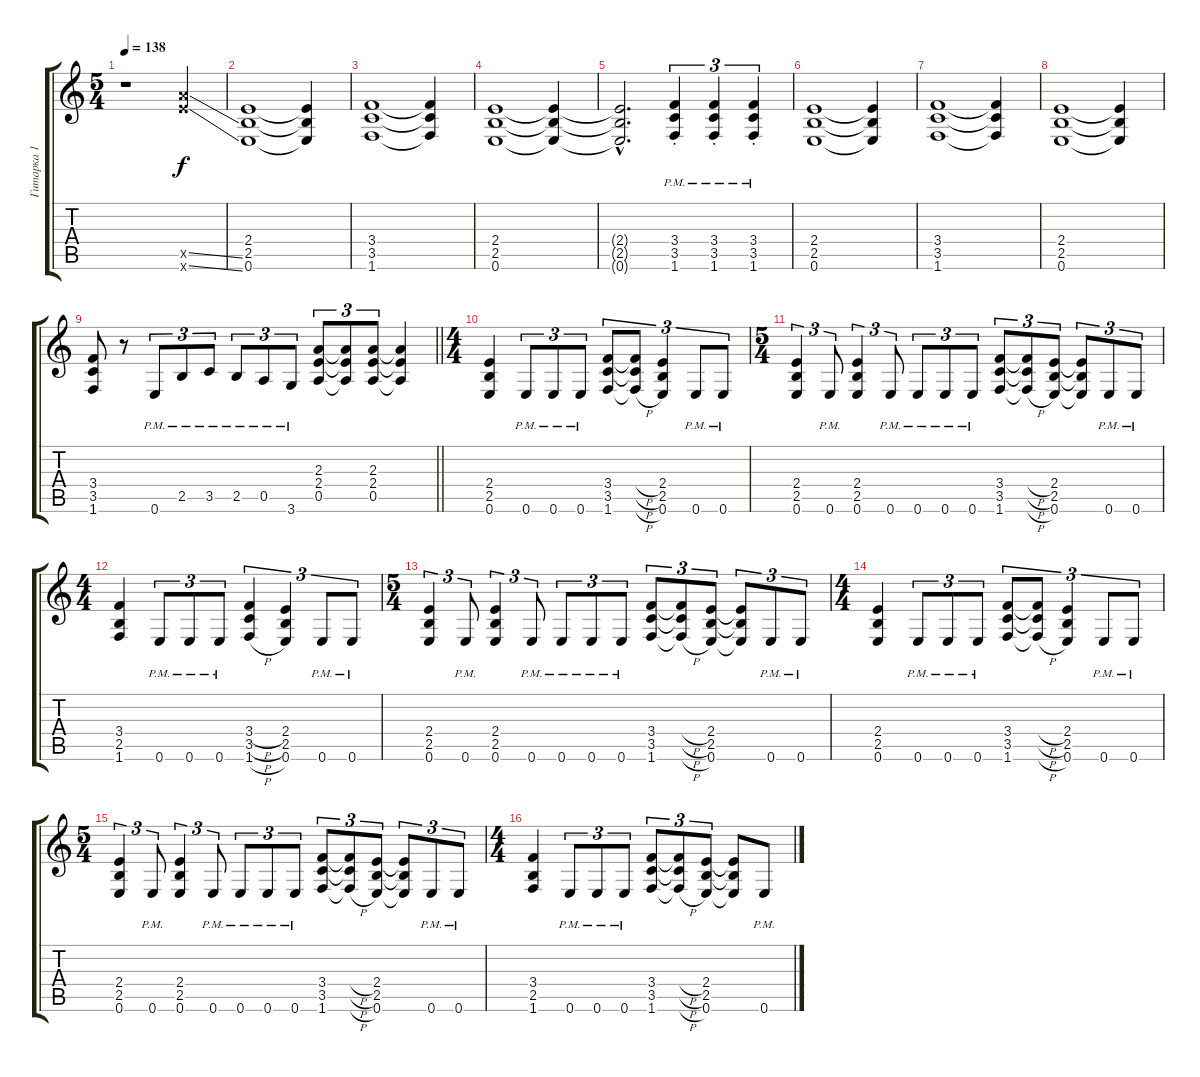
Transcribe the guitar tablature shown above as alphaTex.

\track ("Гитарка 1" "Гитарка 1") {instrument distortionguitar}
\staff {score tabs}
\tuning (E4 B3 G3 D3 A2 E2) {hide}
\ts (5 4)
\tempo 138
\clef g2
\ks c
r.1{dy f instrument distortionguitar} (12.5{ss x} 12.6{ss x}).4 |
(2.4 2.5 0.6).1 (2.4{t} 2.5{t} 0.6{t}).4 |
(3.4 3.5 1.6).1 (3.4{t} 3.5{t} 1.6{t}).4 |
(2.4 2.5 0.6).1 (2.4{t} 2.5{t} 0.6{t}).4 |
(2.4{hac t} 2.5{hac t} 0.6{hac t}).2{d} (3.4{pm st} 3.5{pm st} 1.6{pm st}).4{tu (3 2)} (3.4{pm st} 3.5{pm st} 1.6{pm st}).4{tu (3 2)} (3.4{pm st} 3.5{pm st} 1.6{pm st}).4{tu (3 2)} |
(2.4 2.5 0.6).1 (2.4{t} 2.5{t} 0.6{t}).4 |
(3.4 3.5 1.6).1 (3.4{t} 3.5{t} 1.6{t}).4 |
(2.4 2.5 0.6).1 (2.4{t} 2.5{t} 0.6{t}).4 |
\barLineRight lightlight
(3.4 3.5 1.6).8 r.8 0.6{pm}.8{tu (3 2)} 2.5{pm}.8{tu (3 2)} 3.5{pm}.8{tu (3 2)} 2.5{pm}.8{tu (3 2)} 0.5{pm}.8{tu (3 2)} 3.6{pm}.8{tu (3 2)} (2.3 2.4 0.5).8{tu (3 2)} (2.3{t} 2.4{t} 0.5{t}).8{tu (3 2)} (2.3 2.4 0.5).8{tu (3 2)} (2.3{t} 2.4{t} 0.5{t}).4 |
\ts (4 4)
\section ("" "")
(2.4 2.5 0.6).4 0.6{pm}.8{tu (3 2)} 0.6{pm}.8{tu (3 2)} 0.6{pm}.8{tu (3 2)} (3.4 3.5 1.6).8{tu (3 2)} (3.4{h t} 3.5{h t} 1.6{h t}).8{tu (3 2)} (2.4 2.5 0.6).4{tu (3 2)} 0.6{pm}.8{tu (3 2)} 0.6{pm}.8{tu (3 2)} |
\ts (5 4)
(2.4 2.5 0.6).4{tu (3 2)} 0.6{pm}.8{tu (3 2)} (2.4 2.5 0.6).4{tu (3 2)} 0.6{pm}.8{tu (3 2)} 0.6{pm}.8{tu (3 2)} 0.6{pm}.8{tu (3 2)} 0.6{pm}.8{tu (3 2)} (3.4 3.5 1.6).8{tu (3 2)} (3.4{h t} 3.5{h t} 1.6{h t}).8{tu (3 2)} (2.4 2.5 0.6).8{tu (3 2)} (2.4{t} 2.5{t} 0.6{t}).8{tu (3 2)} 0.6{pm}.8{tu (3 2)} 0.6{pm}.8{tu (3 2)} |
\ts (4 4)
(3.4 2.5 1.6).4 0.6{pm}.8{tu (3 2)} 0.6{pm}.8{tu (3 2)} 0.6{pm}.8{tu (3 2)} (3.4{h} 3.5{h} 1.6{h}).4{tu (3 2)} (2.4 2.5 0.6).4{tu (3 2)} 0.6{pm}.8{tu (3 2)} 0.6{pm}.8{tu (3 2)} |
\ts (5 4)
(2.4 2.5 0.6).4{tu (3 2)} 0.6{pm}.8{tu (3 2)} (2.4 2.5 0.6).4{tu (3 2)} 0.6{pm}.8{tu (3 2)} 0.6{pm}.8{tu (3 2)} 0.6{pm}.8{tu (3 2)} 0.6{pm}.8{tu (3 2)} (3.4 3.5 1.6).8{tu (3 2)} (3.4{h t} 3.5{h t} 1.6{h t}).8{tu (3 2)} (2.4 2.5 0.6).8{tu (3 2)} (2.4{t} 2.5{t} 0.6{t}).8{tu (3 2)} 0.6{pm}.8{tu (3 2)} 0.6{pm}.8{tu (3 2)} |
\ts (4 4)
(2.4 2.5 0.6).4 0.6{pm}.8{tu (3 2)} 0.6{pm}.8{tu (3 2)} 0.6{pm}.8{tu (3 2)} (3.4 3.5 1.6).8{tu (3 2)} (3.4{h t} 3.5{h t} 1.6{h t}).8{tu (3 2)} (2.4 2.5 0.6).4{tu (3 2)} 0.6{pm}.8{tu (3 2)} 0.6{pm}.8{tu (3 2)} |
\ts (5 4)
(2.4 2.5 0.6).4{tu (3 2)} 0.6{pm}.8{tu (3 2)} (2.4 2.5 0.6).4{tu (3 2)} 0.6{pm}.8{tu (3 2)} 0.6{pm}.8{tu (3 2)} 0.6{pm}.8{tu (3 2)} 0.6{pm}.8{tu (3 2)} (3.4 3.5 1.6).8{tu (3 2)} (3.4{h t} 3.5{h t} 1.6{h t}).8{tu (3 2)} (2.4 2.5 0.6).8{tu (3 2)} (2.4{t} 2.5{t} 0.6{t}).8{tu (3 2)} 0.6{pm}.8{tu (3 2)} 0.6{pm}.8{tu (3 2)} |
\ts (4 4)
(3.4 2.5 1.6).4 0.6{pm}.8{tu (3 2)} 0.6{pm}.8{tu (3 2)} 0.6{pm}.8{tu (3 2)} (3.4 3.5 1.6).8{tu (3 2)} (3.4{h t} 3.5{h t} 1.6{h t}).8{tu (3 2)} (2.4 2.5 0.6).8{tu (3 2)} (2.4{t} 2.5{t} 0.6{t}).8 0.6{pm}.8
